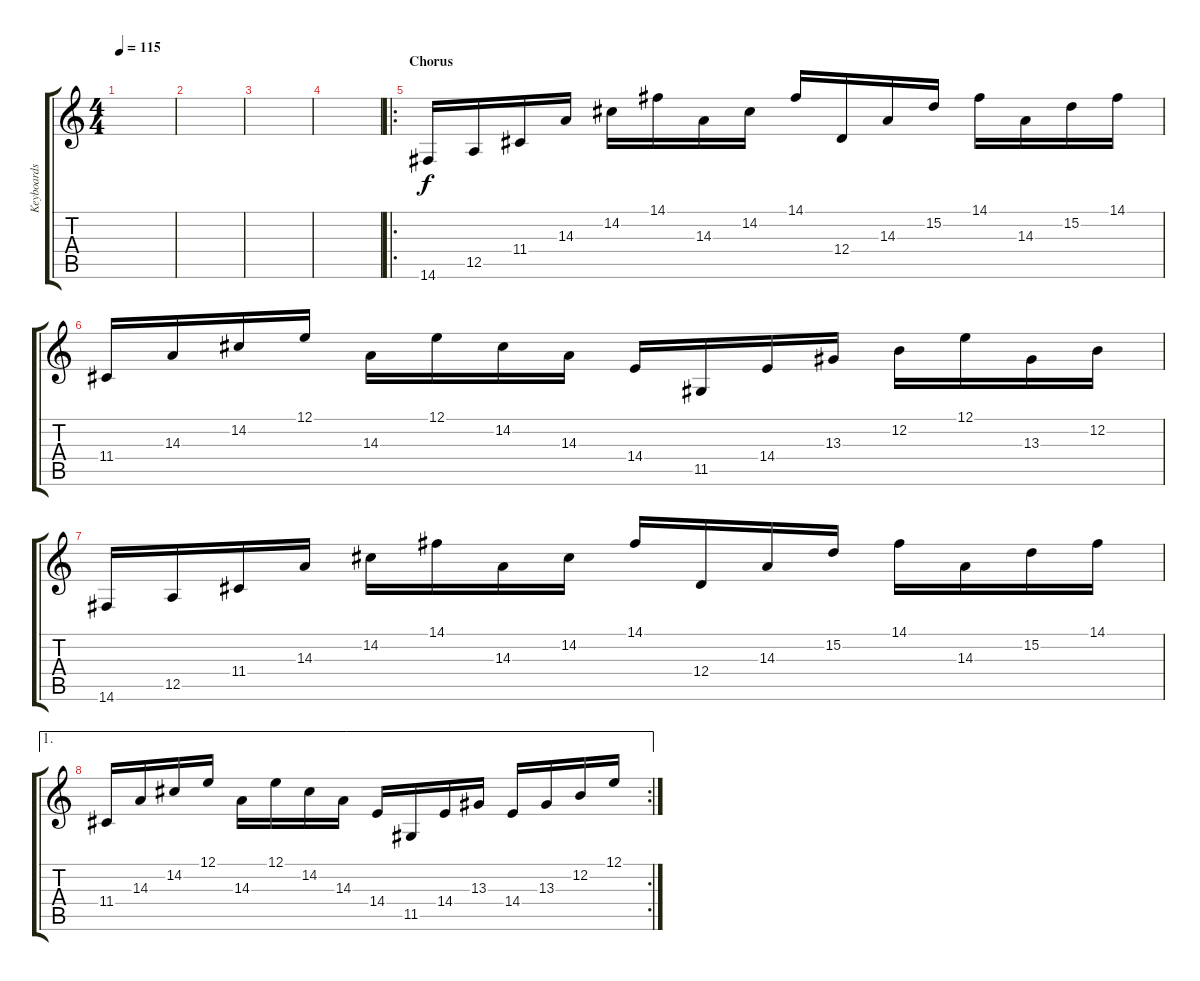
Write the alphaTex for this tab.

\track ("Keyboards 3" "Keyboards ") {instrument orchestralharp}
\staff {score tabs}
\tuning (E4 B3 G3 D3 A2 E2) {hide}
\ts (4 4)
\tempo 115
\clef g2
\ks c
|
|
|
|
\ro
\section ("" "Chorus")
14.6.16{instrument orchestralharp} 12.5.16 11.4.16 14.3.16 14.2.16 14.1.16 14.3.16 14.2.16 14.1.16 12.4.16 14.3.16 15.2.16 14.1.16 14.3.16 15.2.16 14.1.16 |
11.4.16 14.3.16 14.2.16 12.1.16 14.3.16 12.1.16 14.2.16 14.3.16 14.4.16 11.5.16 14.4.16 13.3.16 12.2.16 12.1.16 13.3.16 12.2.16 |
14.6.16 12.5.16 11.4.16 14.3.16 14.2.16 14.1.16 14.3.16 14.2.16 14.1.16 12.4.16 14.3.16 15.2.16 14.1.16 14.3.16 15.2.16 14.1.16 |
\ae 1
\rc 2
11.4.16 14.3.16 14.2.16 12.1.16 14.3.16 12.1.16 14.2.16 14.3.16 14.4.16 11.5.16 14.4.16 13.3.16 14.4.16 13.3.16 12.2.16 12.1.16
